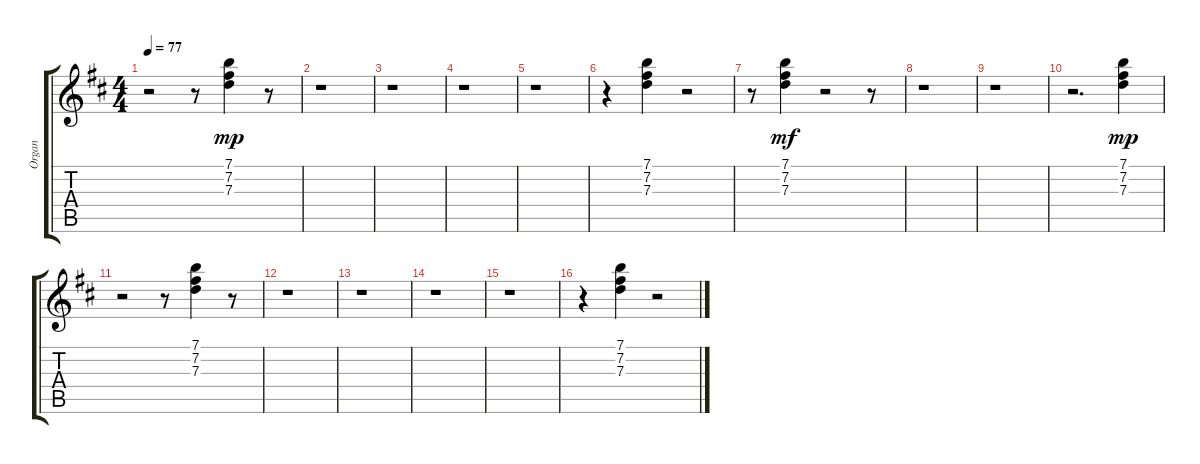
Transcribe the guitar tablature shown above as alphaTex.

\track ("Organ" "Organ") {instrument acousticguitarsteel}
\staff {score tabs}
\tuning (E4 B3 G3 D3 A2 E2) {hide}
\ts (4 4)
\tempo 77
\clef g2
\ks d
r.2{dy mp} r.8 (7.1 7.2 7.3).4 r.8 |
r.1 |
r.1 |
r.1 |
r.1 |
r.4 (7.1 7.2 7.3).4 r.2 |
r.8 (7.1 7.2 7.3).4{dy mf} r.2 r.8 |
r.1 |
r.1 |
r.2{d} (7.1 7.2 7.3).4{dy mp} |
r.2 r.8 (7.1 7.2 7.3).4 r.8 |
r.1 |
r.1 |
r.1 |
r.1 |
r.4 (7.1 7.2 7.3).4 r.2
